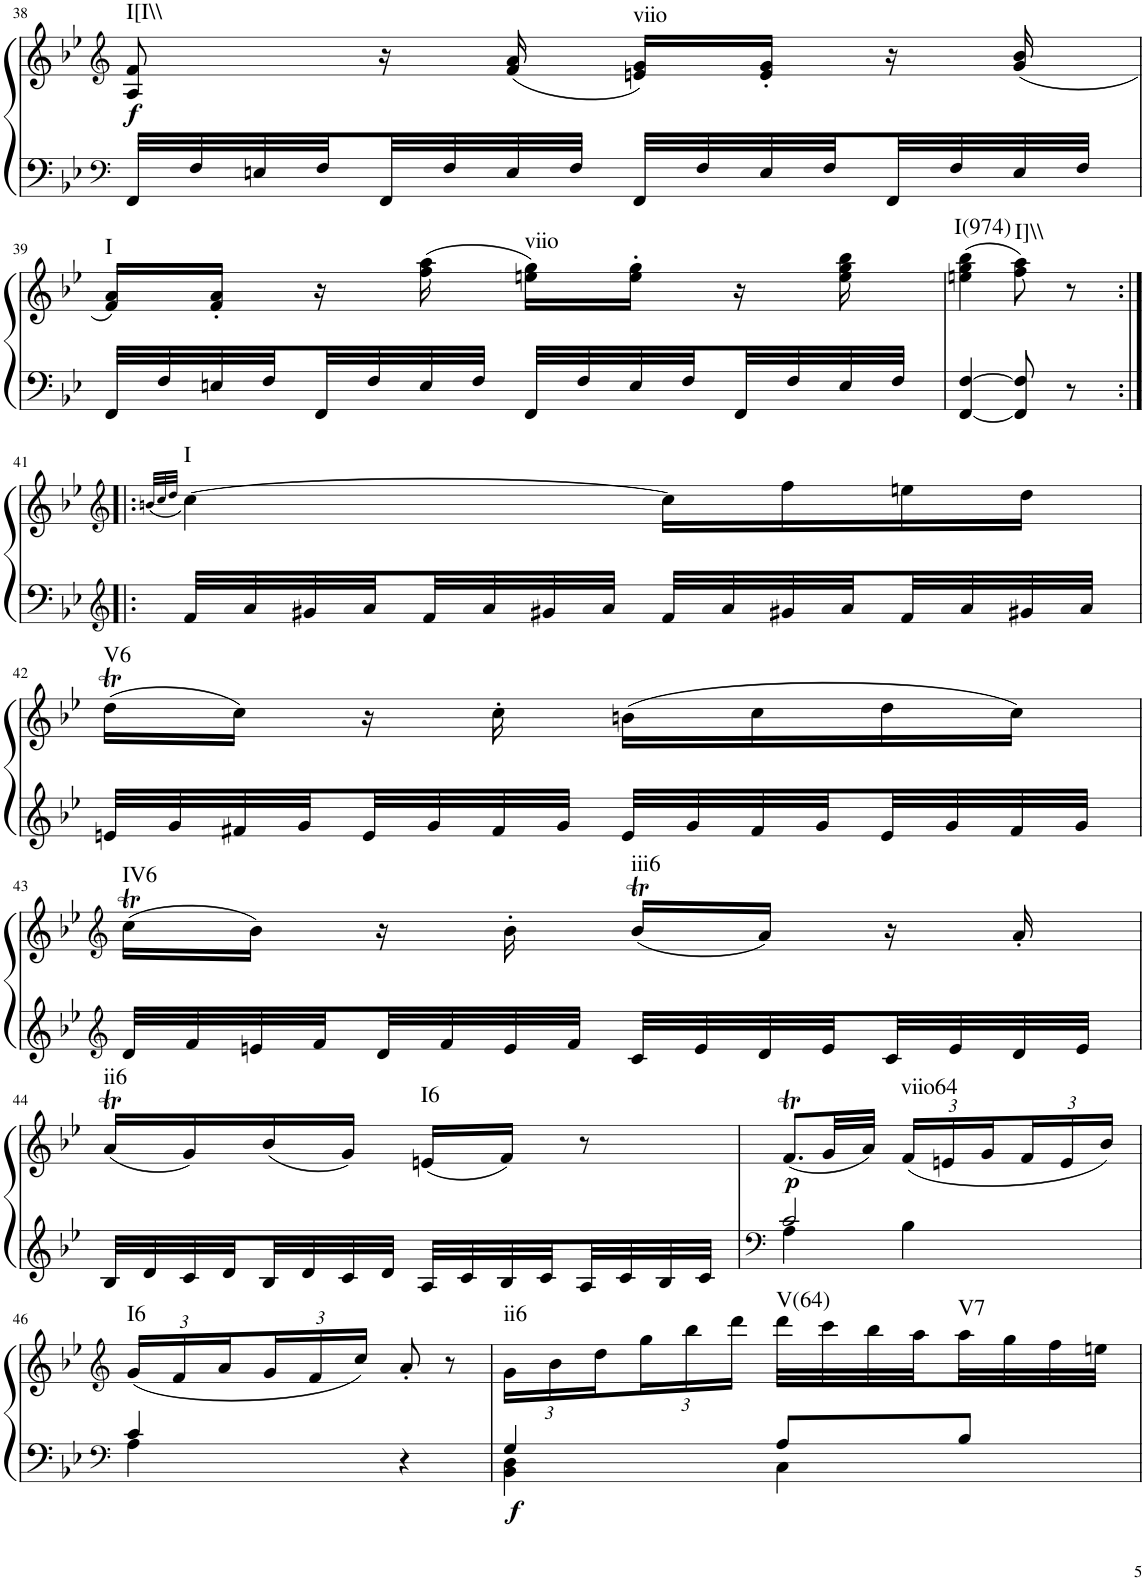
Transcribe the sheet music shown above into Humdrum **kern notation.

**kern	**kern	**dynam	**harte
*part1	*part1	*part1	*part1
*staff2	*staff1	*staff1/2	*
*I"Klavier linke Hand	*	*	*
!!LO:PB:g=z
*clefF4	*clefG2	*	*
*k[b-e-]	*k[b-e-]	*	*
*M2/4	*M2/4	*	*
=38	=38	=38	=38
!	!	!LO:DY:b	!LO:H:kt=I[I\\
32FF/LLL	8A/ 8f/	f	N
32F/	.	.	.
32En/	.	.	.
32F/	.	.	.
32FF/	16r	.	.
32F/	.	.	.
32E/	(16f/ 16a/	.	.
32F/JJJ	.	.	.
!	!	!	!LO:H:kt=viio
32FF/LLL	16en/ 16g/LL)	.	N
32F/	.	.	.
32E/	16e/' 16g/'JJ	.	.
32F/	.	.	.
32FF/	16r	.	.
32F/	.	.	.
32E/	(16g/ 16b-/	.	.
32F/JJJ	.	.	.
!!LO:LB:g=z
=39	=39	=39	=39
!	!	!	!LO:H:kt=I
32FF/LLL	16f/ 16a/LL)	.	N
32F/	.	.	.
32En/	16f/' 16a/'JJ	.	.
32F/	.	.	.
32FF/	16r	.	.
32F/	.	.	.
32E/	(16ff\ 16aa\	.	.
32F/JJJ	.	.	.
!	!	!	!LO:H:kt=viio
32FF/LLL	16een\ 16gg\LL)	.	N
32F/	.	.	.
32E/	16ee\' 16gg\'JJ	.	.
32F/	.	.	.
32FF/	16r	.	.
32F/	.	.	.
32E/	16ee\ 16gg\ 16bb-\	.	.
32F/JJJ	.	.	.
=40	=40	=40	=40
!	!	!	!LO:H:kt=I(974)
[4FF/ [4F/	(4een\ 4gg\ 4bb-\	.	N
!	!	!	!LO:H:kt=I]\\
8FF/] 8F/]	8ff\ 8aa\)	.	N
8r	8r	.	.
!!LO:LB:g=z
=41:|!|:	=41:|!|:	=41:|!|:	=41:|!|:
*clefG2	*clefG2	*	*
.	(32qbn/LLL	.	.
.	32qcc/	.	.
.	32qdd/JJJ	.	.
!	!	!	!LO:H:kt=I
32f/LLL	[4cc\)	.	N
32a/	.	.	.
32g#X/	.	.	.
32a/	.	.	.
32f/	.	.	.
32a/	.	.	.
32g#X/	.	.	.
32a/JJJ	.	.	.
32f/LLL	16cc\LL]	.	.
32a/	.	.	.
32g#X/	16ff\	.	.
32a/	.	.	.
32f/	16een\	.	.
32a/	.	.	.
32g#X/	16dd\JJ	.	.
32a/JJJ	.	.	.
!!LO:LB:g=z
=42	=42	=42	=42
!	!	!	!LO:H:kt=V6
32en/LLL	(16ddt\LL	.	N
32g/	.	.	.
32f#X/	16cc\JJ)	.	.
32g/	.	.	.
32e/	16r	.	.
32g/	.	.	.
32f#/	16cc'\	.	.
32g/JJJ	.	.	.
32e/LLL	(16bn\LL	.	.
32g/	.	.	.
32f#/	16cc\	.	.
32g/	.	.	.
32e/	16dd\	.	.
32g/	.	.	.
32f#/	16cc\JJ)	.	.
32g/JJJ	.	.	.
!!LO:LB:g=z
=43	=43	=43	=43
*clefG2	*clefG2	*	*
!	!	!	!LO:H:kt=IV6
32d/LLL	(16ccT\LL	.	N
32f/	.	.	.
32en/	16b-\JJ)	.	.
32f/	.	.	.
32d/	16r	.	.
32f/	.	.	.
32e/	16b-'\	.	.
32f/JJJ	.	.	.
!	!	!	!LO:H:kt=iii6
32c/LLL	(16b-T/LL	.	N
32e/	.	.	.
32d/	16a/JJ)	.	.
32e/	.	.	.
32c/	16r	.	.
32e/	.	.	.
32d/	16a'/	.	.
32e/JJJ	.	.	.
!!LO:LB:g=z
=44	=44	=44	=44
!	!	!	!LO:H:kt=ii6
32B-/LLL	(16at/LL	.	N
32d/	.	.	.
32c/	16g/)	.	.
32d/	.	.	.
32B-/	(16b-/	.	.
32d/	.	.	.
32c/	16g/JJ)	.	.
32d/JJJ	.	.	.
!	!	!	!LO:H:kt=I6
32A/LLL	(16en/LL	.	N
32c/	.	.	.
32B-/	16f/JJ)	.	.
32c/	.	.	.
32A/	8r	.	.
32c/	.	.	.
32B-/	.	.	.
32c/JJJ	.	.	.
=45	=45	=45	=45
*clefF4	*	*	*
*^	*	*	*
!	!	!	!LO:DY:b	!
2c/	4A\	(8.fT/L	p	.
.	.	32g/LL	.	.
.	.	32a/JJJ)	.	.
*	*	*Xbrackettup	*	*
!	!	!	!	!LO:H:kt=viio64
.	4B-\	(24f/LL	.	N
.	.	24en/	.	.
.	.	24g/	.	.
.	.	24f/	.	.
.	.	24e/	.	.
.	.	24b-/JJ)	.	.
!!LO:LB:g=z
=46	=46	=46	=46	=46
*clefF4	*	*clefG2	*	*
!	!	!	!	!LO:H:kt=I6
4c/	4A\	(24g/LL	.	N
.	.	24f/	.	.
.	.	24a/	.	.
.	.	24g/	.	.
.	.	24f/	.	.
.	.	24cc/JJ)	.	.
4r	4ryy	8a'/	.	.
.	.	8r	.	.
=47	=47	=47	=47	=47
!	!	!	!LO:DY:b=2	!LO:H:kt=ii6
4G/	4BB-\ 4D\	24g\LL	f	N
.	.	24b-\	.	.
.	.	24dd\	.	.
.	.	24gg\	.	.
.	.	24bb-\	.	.
.	.	24ddd\JJ	.	.
!	!	!	!	!LO:H:kt=V(64)
8A/L	4C\	32ddd\LLL	.	N
.	.	32ccc\	.	.
.	.	32bb-\	.	.
.	.	32aa\	.	.
!	!	!	!	!LO:H:kt=V7
8B-/J	.	32aa\	.	N
.	.	32gg\	.	.
.	.	32ff\	.	.
.	.	32een\JJJ	.	.
*v	*v	*	*	*
=	=	=	=
*-	*-	*-	*-
